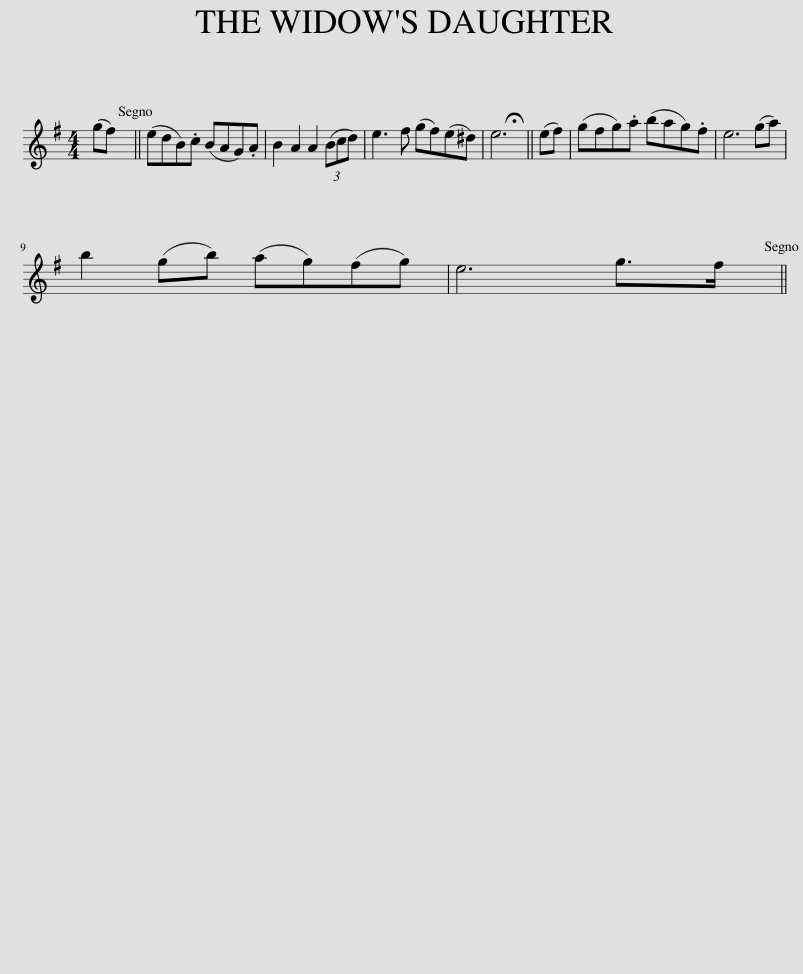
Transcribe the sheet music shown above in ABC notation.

X:1
L:1/8
M:4/4
I:linebreak $
K:Emin
V:1 treble
V:1
 (gf) || (edB).c (BAG).A | B2 A2 A2 (3(Bcd) | e3 f (gf)(e^d) | e6 !fermata!x || %5
 (ef) | (gfg).a (bag).f | e6 (ga) |$ b2 (gb) (ag)(fg) | e6 g>f || %10
